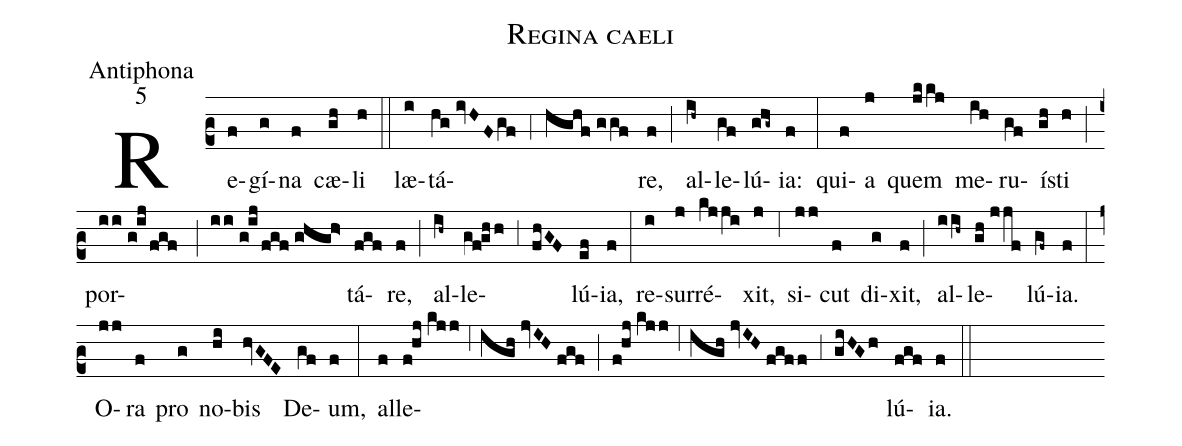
name:Regina caeli;
office-part:Antiphona;
mode:5;
%%
(c2) Re(f)gí(g)na(f) cæ(gh)li(h) (::)
læ(i)tá(hg//ivHFgf)(,4)(hghf//ggf)re,(f) (;) al(ih~)le(gf)lú(ghg~)ia:(f) (:)
qui(f)a(j) quem(jkkj) me(ih)ru(gf)í(gh)sti(h) (;) por(ii//g!ij/fgf//;ii//g!ij/fgf//ghgh>)tá(fgf)re,(f) (;) al(ih~)le(gf!ghh)(,3)(fhGF)lú(ef)ia,(f) (:)
re(i)sur(j)ré(kjji)xit,(j) (,6) si(jj)cut(f) di(g)xit,(f) (;) al(iih~)le(gh//jjf)lú(gf~)ia.(f) (:)
O(jj)ra(f) pro(g) no(hi)bis(hvGFE) De(gf)um,(f) (:)
al(f)le(f!hj//kjj,6igh//jvIH//fgf)(;)(f!hj//kjj,6igh//jvIH//fgff)(,3)(giHGh)lú(fgf)ia.(f) (::)
